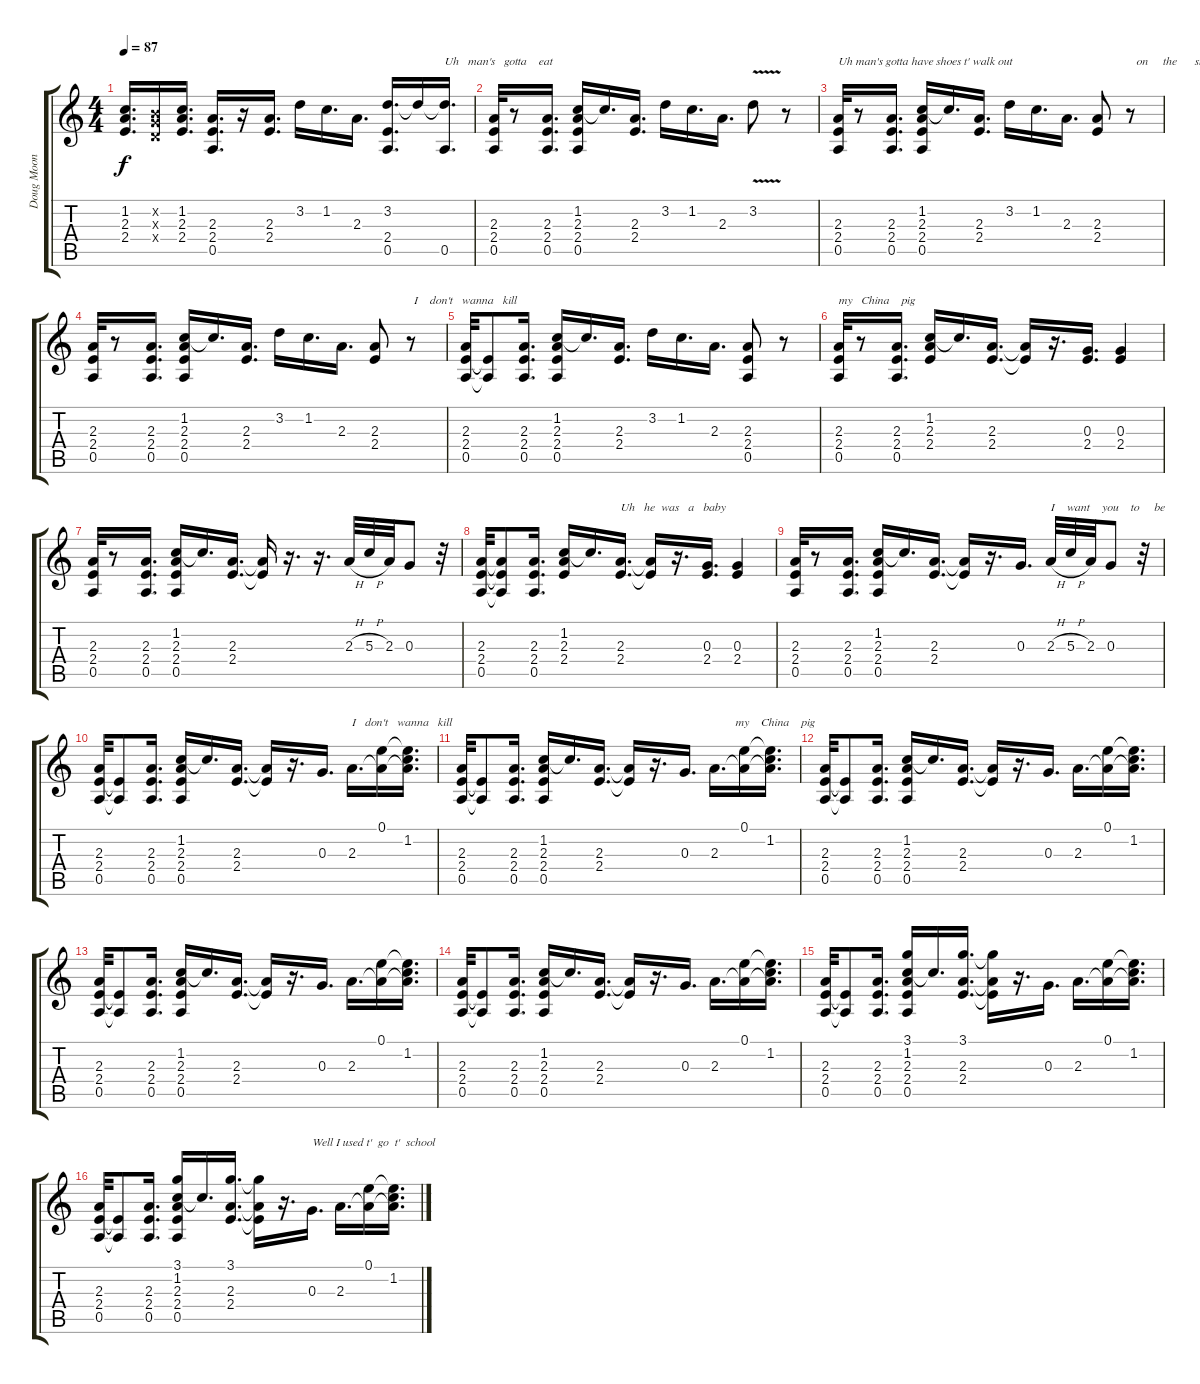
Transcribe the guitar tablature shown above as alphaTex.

\track ("Doug Moon" "Doug Moon") {instrument acousticguitarsteel}
\staff {score tabs}
\tuning (E4 B3 G3 D3 A2 E2) {hide}
\ts (4 4)
\tempo 87
\clef g2
\ks c
(1.2 2.3 2.4).16{d dy f} (0.2{x} 0.3{x} 0.4{x}).16 (1.2 2.3 2.4).16{d} (2.3 2.4 0.5).16{d} r.16 (2.3 2.4).16{d} 3.2.16 1.2.16{d} 2.3.16{d} (3.2 2.4 0.5).16{d} 3.2{t}.16 (3.2{t} 0.5).16{d txt "Uh   man's   gotta    eat"} |
(2.3 2.4 0.5).32 r.8 (2.3 2.4 0.5).16{d} (1.2 2.3 2.4 0.5).16 1.2{t}.16{d} (2.3 2.4).16{d} 3.2.16 1.2.16{d} 2.3.16{d} 3.2{v}.8 r.8 |
(2.3 2.4 0.5).32{txt "Uh man's gotta have shoes t' walk out"} r.8 (2.3 2.4 0.5).16{d} (1.2 2.3 2.4 0.5).16 1.2{t}.16{d} (2.3 2.4).16{d} 3.2.16 1.2.16{d} 2.3.16{d} (2.3 2.4).8 r.8{txt "  on     the      street"} |
(2.3 2.4 0.5).32 r.8 (2.3 2.4 0.5).16{d} (1.2 2.3 2.4 0.5).16 1.2{t}.16{d} (2.3 2.4).16{d} 3.2.16 1.2.16{d} 2.3.16{d} (2.3 2.4).8 r.8{txt " I    don't   wanna   kill"} |
(2.3 2.4 0.5).32 (2.4{t} 0.5{t}).8 (2.3 2.4 0.5).16{d} (1.2 2.3 2.4 0.5).16 1.2{t}.16{d} (2.3 2.4).16{d} 3.2.16 1.2.16{d} 2.3.16{d} (2.3 2.4 0.5).8 r.8 |
(2.3 2.4 0.5).32{txt "my   China    pig"} r.8 (2.3 2.4 0.5).16{d} (1.2 2.3 2.4).16 1.2{t}.16{d} (2.3 2.4).16{d} (2.3{t} 2.4{t}).16 r.16{d} (0.3 2.4).16{d} (0.3 2.4).4 |
(2.3 2.4 0.5).32 r.8 (2.3 2.4 0.5).16{d} (1.2 2.3 2.4 0.5).16 1.2{t}.16{d} (2.3 2.4).16{d} (2.3{t} 2.4{t}).16 r.16{d} r.16{d} 2.3{h}.32 5.3{h}.32 2.3.32 0.3.8 r.32 |
(2.3 2.4 0.5).32 (2.3{t} 2.4{t} 0.5{t}).8 (2.3 2.4 0.5).16{d} (1.2 2.3 2.4).16 1.2{t}.16{d txt "          Uh   he  was   a   baby"} (2.3 2.4).16{d} (2.3{t} 2.4{t}).16 r.16{d} (0.3 2.4).16{d} (0.3 2.4).4 |
(2.3 2.4 0.5).32 r.8 (2.3 2.4 0.5).16{d} (1.2 2.3 2.4 0.5).16 1.2{t}.16{d} (2.3 2.4).16{d} (2.3{t} 2.4{t}).16 r.16{d} 0.3.16{d} 2.3{h}.32{txt "I    want    you    to     be"} 5.3{h}.32 2.3.32 0.3.8 r.32 |
(2.3 2.4 0.5).32 (2.4{t} 0.5{t}).8 (2.3 2.4 0.5).16{d} (1.2 2.3 2.4 0.5).16 1.2{t}.16{d} (2.3 2.4).16{d} (2.3{t} 2.4{t}).16 r.16{d} 0.3.16{d} 2.3.16{d txt "I   don't   wanna   kill"} (0.1 2.3{t}).16 (0.1{t} 1.2 2.3{t}).16{d} |
(2.3 2.4 0.5).32 (2.4{t} 0.5{t}).8 (2.3 2.4 0.5).16{d} (1.2 2.3 2.4 0.5).16 1.2{t}.16{d} (2.3 2.4).16{d} (2.3{t} 2.4{t}).16 r.16{d} 0.3.16{d} 2.3.16{d txt "       my    China    pig"} (0.1 2.3{t}).16 (0.1{t} 1.2 2.3{t}).16{d} |
(2.3 2.4 0.5).32 (2.4{t} 0.5{t}).8 (2.3 2.4 0.5).16{d} (1.2 2.3 2.4 0.5).16 1.2{t}.16{d} (2.3 2.4).16{d} (2.3{t} 2.4{t}).16 r.16{d} 0.3.16{d} 2.3.16{d} (0.1 2.3{t}).16 (0.1{t} 1.2 2.3{t}).16{d} |
(2.3 2.4 0.5).32 (2.4{t} 0.5{t}).8 (2.3 2.4 0.5).16{d} (1.2 2.3 2.4 0.5).16 1.2{t}.16{d} (2.3 2.4).16{d} (2.3{t} 2.4{t}).16 r.16{d} 0.3.16{d} 2.3.16{d} (0.1 2.3{t}).16 (0.1{t} 1.2 2.3{t}).16{d} |
(2.3 2.4 0.5).32 (2.4{t} 0.5{t}).8 (2.3 2.4 0.5).16{d} (1.2 2.3 2.4 0.5).16 1.2{t}.16{d} (2.3 2.4).16{d} (2.3{t} 2.4{t}).16 r.16{d} 0.3.16{d} 2.3.16{d} (0.1 2.3{t}).16 (0.1{t} 1.2 2.3{t}).16{d} |
(2.3 2.4 0.5).32 (2.4{t} 0.5{t}).8 (2.3 2.4 0.5).16{d} (3.1 1.2 2.3 2.4 0.5).16 1.2{t}.16{d} (3.1 2.3 2.4).16{d} (3.1{t} 2.3{t} 2.4{t}).16 r.16{d} 0.3.16{d} 2.3.16{d} (0.1 2.3{t}).16 (0.1{t} 1.2 2.3{t}).16{d} |
(2.3 2.4 0.5).32 (2.4{t} 0.5{t}).8 (2.3 2.4 0.5).16{d} (3.1 1.2 2.3 2.4 0.5).16 1.2{t}.16{d} (3.1 2.3 2.4).16{d} (3.1{t} 2.3{t} 2.4{t}).16 r.16{d} 0.3.16{d txt "Well I used t'  go  t'  school"} 2.3.16{d} (0.1 2.3{t}).16 (0.1{t} 1.2 2.3{t}).16{d}
